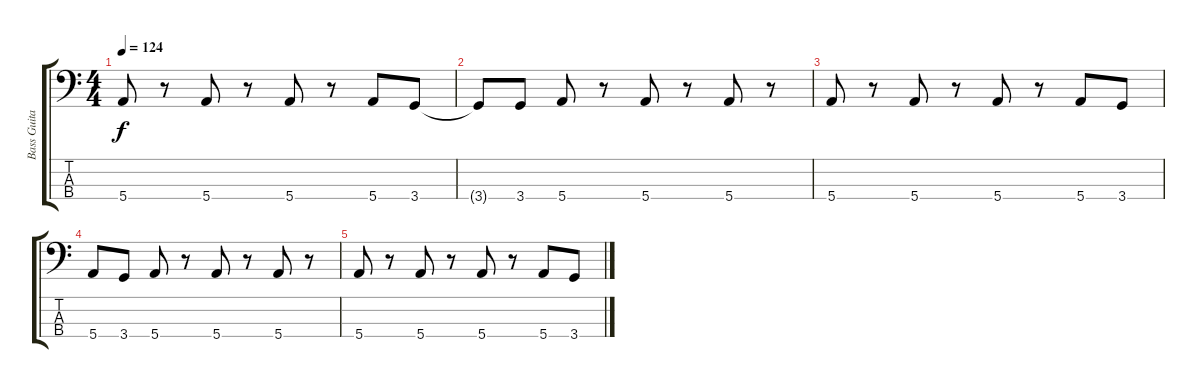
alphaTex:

\track ("Bass Guitar" "Bass Guita") {instrument slapbass1}
\staff {score tabs}
\tuning (G2 D2 A1 E1) {hide}
\ts (4 4)
\tempo 124
\clef f4
\ks c
5.4.8{dy f} r.8 5.4.8 r.8 5.4.8 r.8 5.4.8 3.4.8 |
3.4{t}.8 3.4.8 5.4.8 r.8 5.4.8 r.8 5.4.8 r.8 |
5.4.8 r.8 5.4.8 r.8 5.4.8 r.8 5.4.8 3.4.8 |
5.4.8 3.4.8 5.4.8 r.8 5.4.8 r.8 5.4.8 r.8 |
5.4.8 r.8 5.4.8 r.8 5.4.8 r.8 5.4.8 3.4.8
